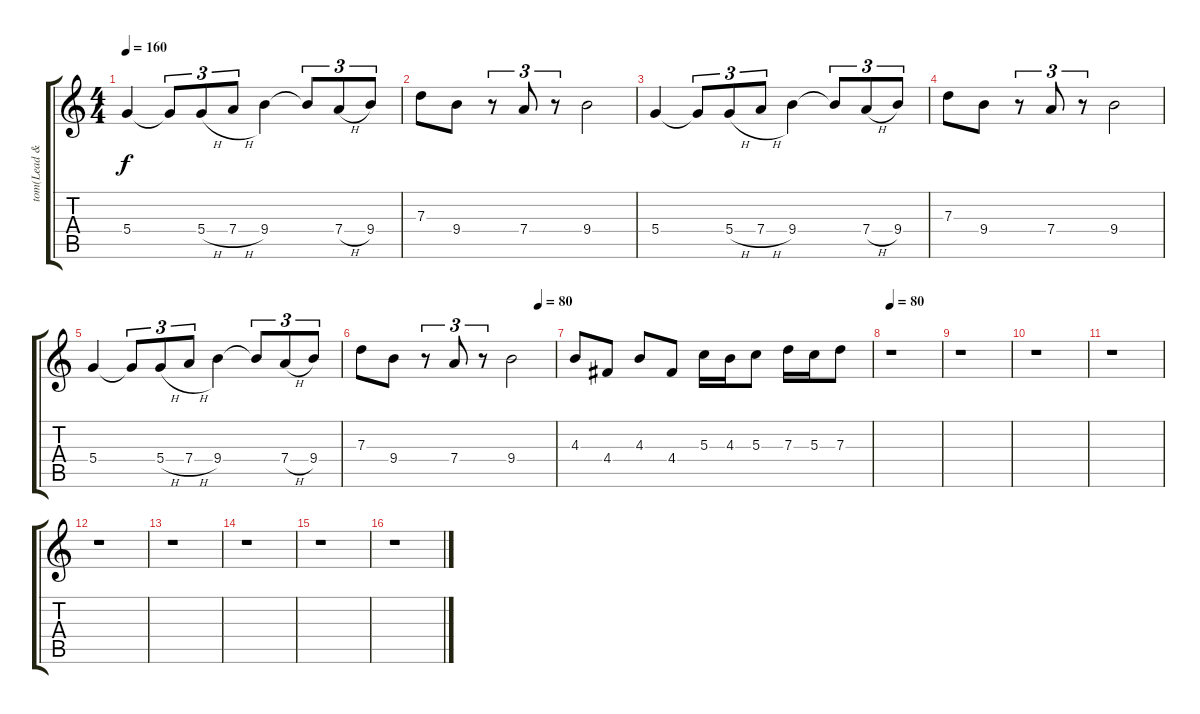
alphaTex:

\track ("tom(Lead & Rhythm Guitars)" "tom(Lead &") {instrument distortionguitar}
\staff {score tabs}
\tuning (E4 B3 G3 D3 A2 E2) {hide}
\ts (4 4)
\tempo 160
\clef g2
\ks c
5.4.4{dy f} 5.4{t}.8{tu (3 2)} 5.4{h}.8{tu (3 2)} 7.4{h}.8{tu (3 2)} 9.4.4 9.4{t}.8{tu (3 2)} 7.4{h}.8{tu (3 2)} 9.4.8{tu (3 2)} |
7.3.8 9.4.8 r.8{tu (3 2)} 7.4.8{tu (3 2)} r.8{tu (3 2)} 9.4.2 |
5.4.4 5.4{t}.8{tu (3 2)} 5.4{h}.8{tu (3 2)} 7.4{h}.8{tu (3 2)} 9.4.4 9.4{t}.8{tu (3 2)} 7.4{h}.8{tu (3 2)} 9.4.8{tu (3 2)} |
7.3.8 9.4.8 r.8{tu (3 2)} 7.4.8{tu (3 2)} r.8{tu (3 2)} 9.4.2 |
5.4.4 5.4{t}.8{tu (3 2)} 5.4{h}.8{tu (3 2)} 7.4{h}.8{tu (3 2)} 9.4.4 9.4{t}.8{tu (3 2)} 7.4{h}.8{tu (3 2)} 9.4.8{tu (3 2)} |
\tempo (80 0.9166666666666666)
7.3.8 9.4.8 r.8{tu (3 2)} 7.4.8{tu (3 2)} r.8{tu (3 2)} 9.4.2 |
4.3.8 4.4.8 4.3.8 4.4.8 5.3.16 4.3.16 5.3.8 7.3.16 5.3.16 7.3.8 |
\tempo 80
r.1 |
r.1 |
r.1 |
r.1 |
r.1 |
r.1 |
r.1 |
r.1 |
r.1
